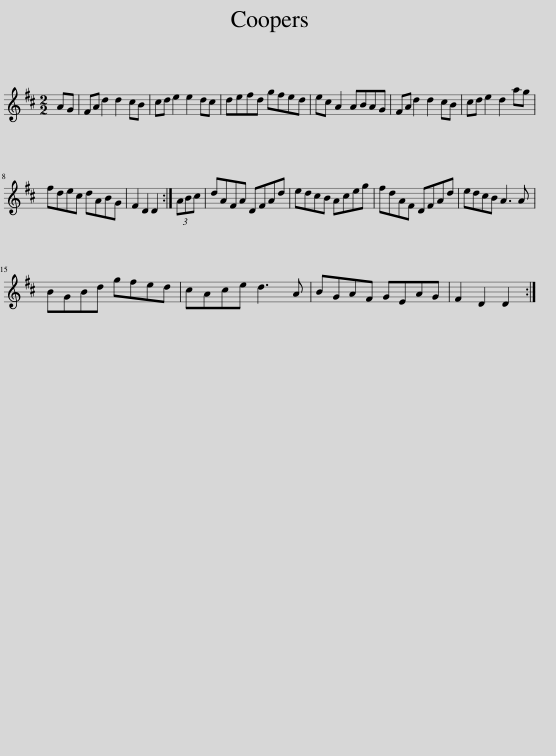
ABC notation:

X:1
L:1/8
M:2/2
I:linebreak $
K:D
V:1 treble
V:1
 AG | FA d2 d2 cB | cd e2 e2 dc | defd gfed | ec A2 ABAG | %5
 FA d2 d2 cB | cd e2 d2 ag |$ fdec dABG | F2 D2 D2 :| (3ABc | %10
 dAFA DFAd | edcB Aceg | fdAF DFAd | edcB A3 A |$ BGBd gfed | %15
 cAce d3 A | BGAF GEAG | F2 D2 D2 :| %18
